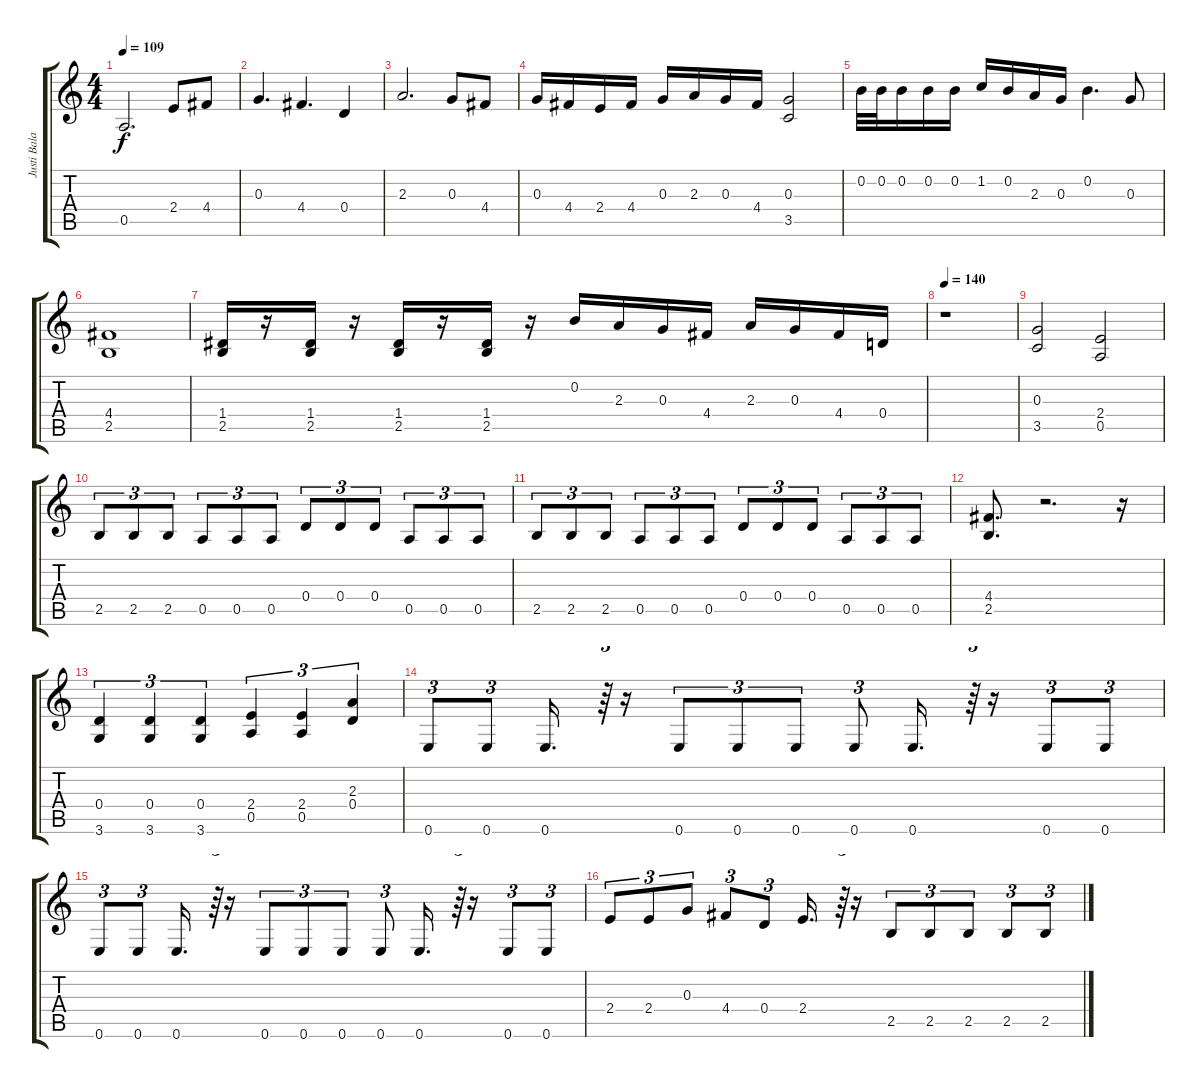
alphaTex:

\track ("Justi Bala" "Justi Bala") {instrument distortionguitar}
\staff {score tabs}
\tuning (E4 B3 G3 D3 A2 E2) {hide}
\ts (4 4)
\tempo 109
\clef g2
\ks c
0.5.2{d dy f} 2.4.8 4.4.8 |
0.3.4{d} 4.4.4{d} 0.4.4 |
2.3.2{d} 0.3.8 4.4.8 |
0.3.16 4.4.16 2.4.16 4.4.16 0.3.16 2.3.16 0.3.16 4.4.16 (0.3 3.5).2 |
0.2.32 0.2.32 0.2.16 0.2.16 0.2.16 1.2.16 0.2.16 2.3.16 0.3.16 0.2.4{d} 0.3.8 |
(4.4 2.5).1 |
(1.4 2.5).16 r.16 (1.4 2.5).16 r.16 (1.4 2.5).16 r.16 (1.4 2.5).16 r.16 0.2.16 2.3.16 0.3.16 4.4.16 2.3.16 0.3.16 4.4.16 0.4.16 |
\tempo 140
r.1 |
(0.3 3.5).2 (2.4 0.5).2 |
2.5.8{tu (3 2)} 2.5.8{tu (3 2)} 2.5.8{tu (3 2)} 0.5.8{tu (3 2)} 0.5.8{tu (3 2)} 0.5.8{tu (3 2)} 0.4.8{tu (3 2)} 0.4.8{tu (3 2)} 0.4.8{tu (3 2)} 0.5.8{tu (3 2)} 0.5.8{tu (3 2)} 0.5.8{tu (3 2)} |
2.5.8{tu (3 2)} 2.5.8{tu (3 2)} 2.5.8{tu (3 2)} 0.5.8{tu (3 2)} 0.5.8{tu (3 2)} 0.5.8{tu (3 2)} 0.4.8{tu (3 2)} 0.4.8{tu (3 2)} 0.4.8{tu (3 2)} 0.5.8{tu (3 2)} 0.5.8{tu (3 2)} 0.5.8{tu (3 2)} |
(4.4 2.5).8{d} r.2{d} r.16 |
(0.4 3.6).4{tu (3 2)} (0.4 3.6).4{tu (3 2)} (0.4 3.6).4{tu (3 2)} (2.4 0.5).4{tu (3 2)} (2.4 0.5).4{tu (3 2)} (2.3 0.4).4{tu (3 2)} |
0.6.8{tu (3 2)} 0.6.8{tu (3 2)} 0.6.16{d} r.64{tu (3 2)} r.16 0.6.8{tu (3 2)} 0.6.8{tu (3 2)} 0.6.8{tu (3 2)} 0.6.8{tu (3 2)} 0.6.16{d} r.64{tu (3 2)} r.16 0.6.8{tu (3 2)} 0.6.8{tu (3 2)} |
0.6.8{tu (3 2)} 0.6.8{tu (3 2)} 0.6.16{d} r.64{tu (3 2)} r.16 0.6.8{tu (3 2)} 0.6.8{tu (3 2)} 0.6.8{tu (3 2)} 0.6.8{tu (3 2)} 0.6.16{d} r.64{tu (3 2)} r.16 0.6.8{tu (3 2)} 0.6.8{tu (3 2)} |
2.4.8{tu (3 2)} 2.4.8{tu (3 2)} 0.3.8{tu (3 2)} 4.4.8{tu (3 2)} 0.4.8{tu (3 2)} 2.4.16{d} r.64{tu (3 2)} r.16 2.5.8{tu (3 2)} 2.5.8{tu (3 2)} 2.5.8{tu (3 2)} 2.5.8{tu (3 2)} 2.5.8{tu (3 2)}
